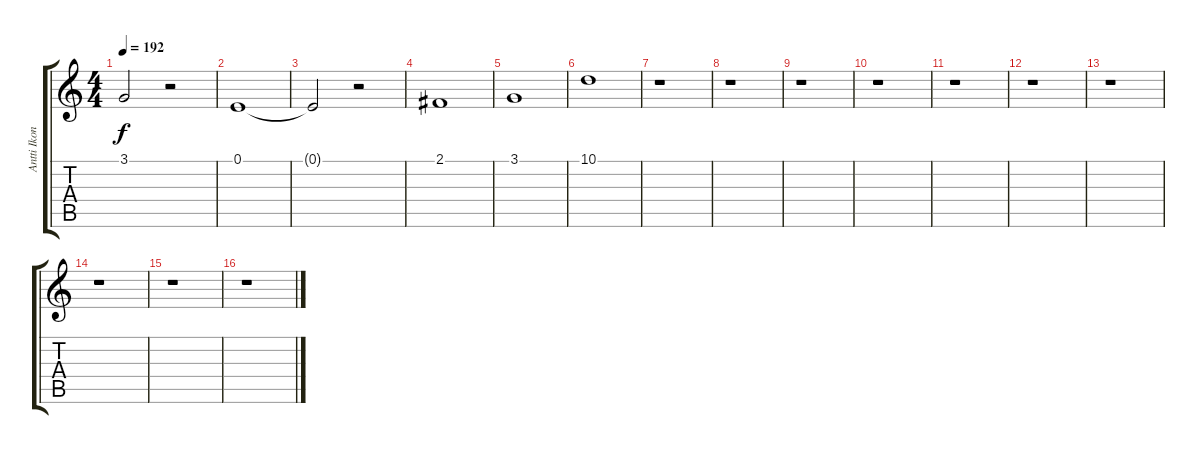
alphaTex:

\track ("Antti Ikonen" "Antti Ikon") {instrument pad1newage}
\staff {score tabs}
\tuning (E4 B3 G3 D3 A2 E2) {hide}
\ts (4 4)
\tempo 192
\clef g2
\ks c
3.1{t}.2{dy f} r.2 |
0.1.1 |
0.1{t}.2 r.2 |
2.1.1 |
3.1.1 |
10.1.1 |
r.1 |
r.1 |
r.1 |
r.1 |
r.1 |
r.1 |
r.1 |
r.1 |
r.1 |
r.1
